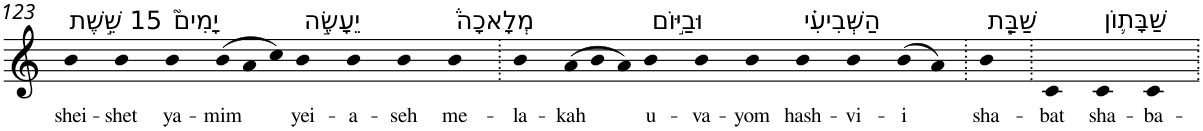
**kern	**text
*part1	*part1
*staff1	*staff1
*I"Piano	*
*I'Pno	*
!!LO:PB:g=z
*clefG2	*
*k[]	*
=123	=123
!LO:TX:a:t=15 שֵׁ֣שֶׁת	!
!	!LO:LY:b
4b	shei-
!	!LO:LY:b
4b	-shet
!LO:TX:a:t=יָמִים֮	!
!	!LO:LY:b
4b	ya-
!	!LO:LY:b
(12b	-mim
12a	.
12cc)	.
!LO:TX:a:t=יֵעָשֶׂ֣ה	!
!	!LO:LY:b
4b	yei-
!	!LO:LY:b
4b	-a-
!	!LO:LY:b
4b	-seh
!LO:TX:a:t=מְלָאכָה֒	!
!	!LO:LY:b
4b	me-
=124.	=124.
!	!LO:LY:b
4b	-la-
!	!LO:LY:b
(12a	-kah
12b	.
12a)	.
!LO:TX:a:t=וּבַיּ֣וֹם	!
!	!LO:LY:b
4b	u-
!	!LO:LY:b
4b	-va-
!	!LO:LY:b
4b	-yom
!LO:TX:a:t=הַשְּׁבִיעִ֗י	!
!	!LO:LY:b
4b	hash-
!	!LO:LY:b
4b	-vi-
!	!LO:LY:b
(8b	-i
8a)	.
=125.	=125.
!LO:TX:a:t=שַׁבַּ֧ת	!
!	!LO:LY:b
4b	sha-
=126.	=126.
!	!LO:LY:b
4c	-bat
!LO:TX:a:t=שַׁבָּת֛וֹן	!
!	!LO:LY:b
4c	sha-
!	!LO:LY:b
4c	-ba-
=.	=.
*-	*-
